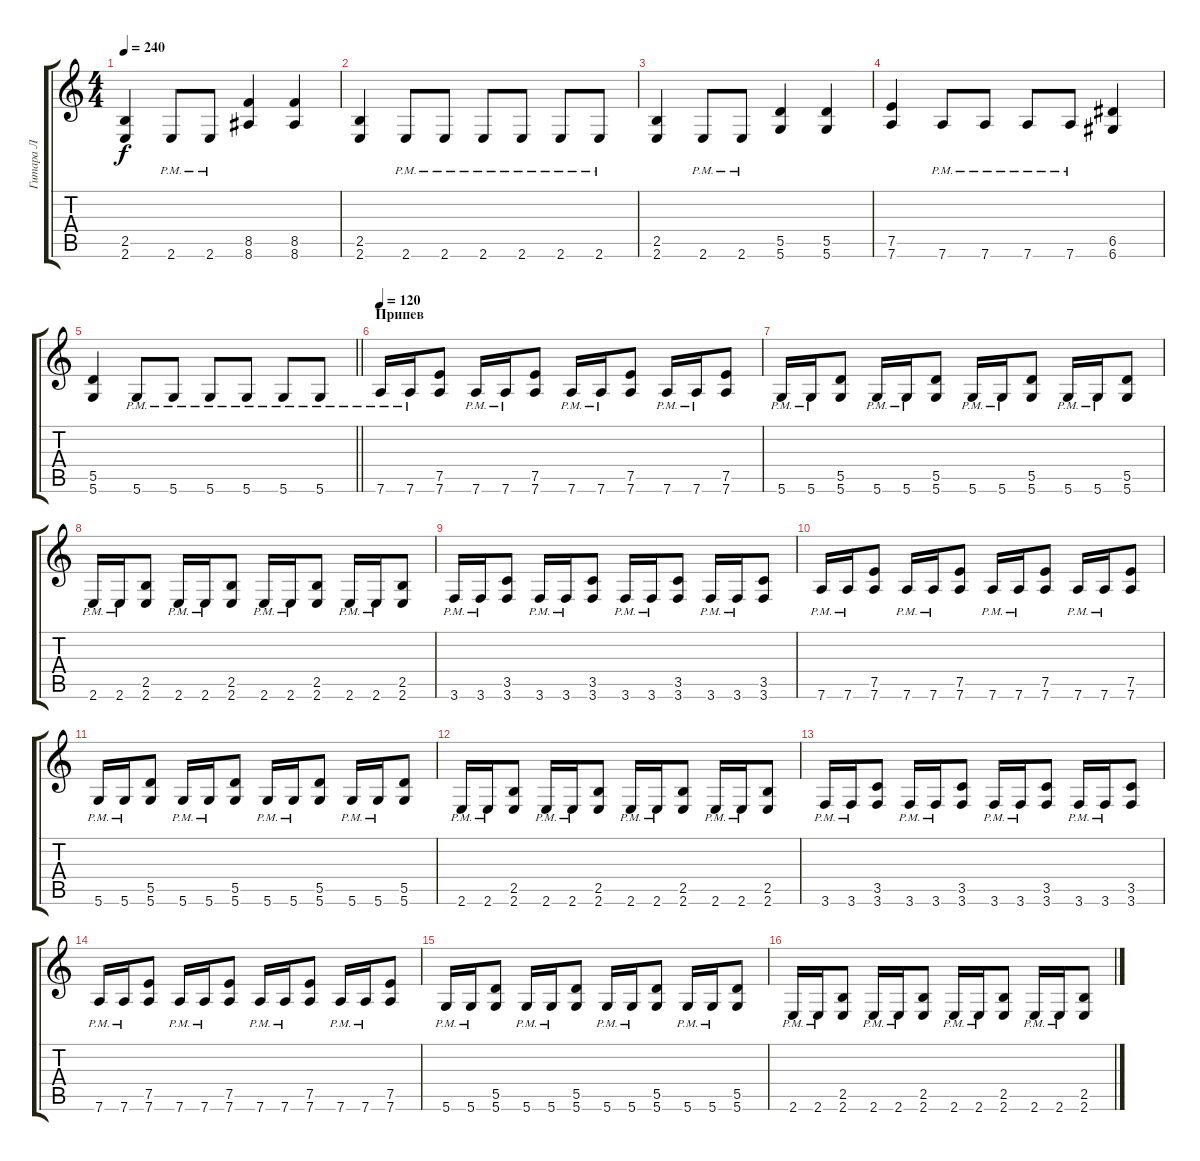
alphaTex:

\track ("Гитара Л" "Гитара Л") {instrument electricguitarclean}
\staff {score tabs}
\tuning (E4 B3 G3 D3 A2 D2) {hide}
\ts (4 4)
\tempo 240
\clef g2
\ks c
(2.5 2.6).4{dy f} 2.6{pm}.8 2.6{pm}.8 (8.5 8.6).4 (8.5 8.6).4 |
(2.5 2.6).4 2.6{pm}.8 2.6{pm}.8 2.6{pm}.8 2.6{pm}.8 2.6{pm}.8 2.6{pm}.8 |
(2.5 2.6).4 2.6{pm}.8 2.6{pm}.8 (5.5 5.6).4 (5.5 5.6).4 |
(7.5 7.6).4 7.6{pm}.8 7.6{pm}.8 7.6{pm}.8 7.6{pm}.8 (6.5 6.6).4 |
\barLineRight lightlight
(5.5 5.6).4 5.6{pm}.8 5.6{pm}.8 5.6{pm}.8 5.6{pm}.8 5.6{pm}.8 5.6{pm}.8 |
\section ("" "Припев")
\tempo 120
7.6{pm}.16 7.6{pm}.16 (7.5 7.6).8 7.6{pm}.16 7.6{pm}.16 (7.5 7.6).8 7.6{pm}.16 7.6{pm}.16 (7.5 7.6).8 7.6{pm}.16 7.6{pm}.16 (7.5 7.6).8 |
5.6{pm}.16 5.6{pm}.16 (5.5 5.6).8 5.6{pm}.16 5.6{pm}.16 (5.5 5.6).8 5.6{pm}.16 5.6{pm}.16 (5.5 5.6).8 5.6{pm}.16 5.6{pm}.16 (5.5 5.6).8 |
2.6{pm}.16 2.6{pm}.16 (2.5 2.6).8 2.6{pm}.16 2.6{pm}.16 (2.5 2.6).8 2.6{pm}.16 2.6{pm}.16 (2.5 2.6).8 2.6{pm}.16 2.6{pm}.16 (2.5 2.6).8 |
3.6{pm}.16 3.6{pm}.16 (3.5 3.6).8 3.6{pm}.16 3.6{pm}.16 (3.5 3.6).8 3.6{pm}.16 3.6{pm}.16 (3.5 3.6).8 3.6{pm}.16 3.6{pm}.16 (3.5 3.6).8 |
7.6{pm}.16 7.6{pm}.16 (7.5 7.6).8 7.6{pm}.16 7.6{pm}.16 (7.5 7.6).8 7.6{pm}.16 7.6{pm}.16 (7.5 7.6).8 7.6{pm}.16 7.6{pm}.16 (7.5 7.6).8 |
5.6{pm}.16 5.6{pm}.16 (5.5 5.6).8 5.6{pm}.16 5.6{pm}.16 (5.5 5.6).8 5.6{pm}.16 5.6{pm}.16 (5.5 5.6).8 5.6{pm}.16 5.6{pm}.16 (5.5 5.6).8 |
2.6{pm}.16 2.6{pm}.16 (2.5 2.6).8 2.6{pm}.16 2.6{pm}.16 (2.5 2.6).8 2.6{pm}.16 2.6{pm}.16 (2.5 2.6).8 2.6{pm}.16 2.6{pm}.16 (2.5 2.6).8 |
3.6{pm}.16 3.6{pm}.16 (3.5 3.6).8 3.6{pm}.16 3.6{pm}.16 (3.5 3.6).8 3.6{pm}.16 3.6{pm}.16 (3.5 3.6).8 3.6{pm}.16 3.6{pm}.16 (3.5 3.6).8 |
7.6{pm}.16 7.6{pm}.16 (7.5 7.6).8 7.6{pm}.16 7.6{pm}.16 (7.5 7.6).8 7.6{pm}.16 7.6{pm}.16 (7.5 7.6).8 7.6{pm}.16 7.6{pm}.16 (7.5 7.6).8 |
5.6{pm}.16 5.6{pm}.16 (5.5 5.6).8 5.6{pm}.16 5.6{pm}.16 (5.5 5.6).8 5.6{pm}.16 5.6{pm}.16 (5.5 5.6).8 5.6{pm}.16 5.6{pm}.16 (5.5 5.6).8 |
2.6{pm}.16 2.6{pm}.16 (2.5 2.6).8 2.6{pm}.16 2.6{pm}.16 (2.5 2.6).8 2.6{pm}.16 2.6{pm}.16 (2.5 2.6).8 2.6{pm}.16 2.6{pm}.16 (2.5 2.6).8
